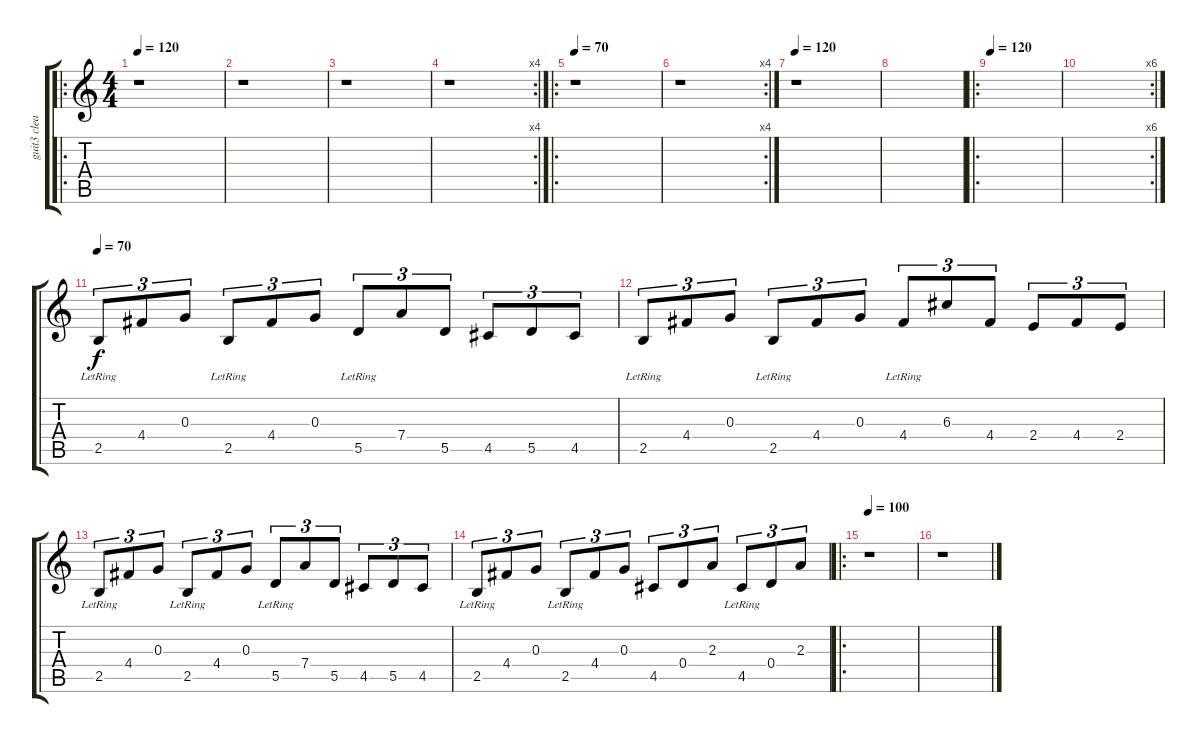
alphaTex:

\track ("guit3 clean rythm" "guit3 clea") {instrument electricguitarclean}
\staff {score tabs}
\tuning (E4 B3 G3 D3 A2 E2) {hide}
\ro
\ts (4 4)
\tempo 120
\clef g2
\ks c
r.1{dy f} |
r.1 |
r.1 |
\rc 4
r.1 |
\ro
\tempo 70
r.1 |
\rc 4
r.1 |
\tempo 120
r.1 |
|
\ro
\tempo 120
|
\rc 6
|
\tempo 70
2.5{lr}.8{tu (3 2)} 4.4.8{tu (3 2)} 0.3.8{tu (3 2)} 2.5{lr}.8{tu (3 2)} 4.4.8{tu (3 2)} 0.3.8{tu (3 2)} 5.5{lr}.8{tu (3 2)} 7.4.8{tu (3 2)} 5.5.8{tu (3 2)} 4.5.8{tu (3 2)} 5.5.8{tu (3 2)} 4.5.8{tu (3 2)} |
2.5{lr}.8{tu (3 2)} 4.4.8{tu (3 2)} 0.3.8{tu (3 2)} 2.5{lr}.8{tu (3 2)} 4.4.8{tu (3 2)} 0.3.8{tu (3 2)} 4.4{lr}.8{tu (3 2)} 6.3.8{tu (3 2)} 4.4.8{tu (3 2)} 2.4.8{tu (3 2)} 4.4.8{tu (3 2)} 2.4.8{tu (3 2)} |
2.5{lr}.8{tu (3 2)} 4.4.8{tu (3 2)} 0.3.8{tu (3 2)} 2.5{lr}.8{tu (3 2)} 4.4.8{tu (3 2)} 0.3.8{tu (3 2)} 5.5{lr}.8{tu (3 2)} 7.4.8{tu (3 2)} 5.5.8{tu (3 2)} 4.5.8{tu (3 2)} 5.5.8{tu (3 2)} 4.5.8{tu (3 2)} |
2.5{lr}.8{tu (3 2)} 4.4.8{tu (3 2)} 0.3.8{tu (3 2)} 2.5{lr}.8{tu (3 2)} 4.4.8{tu (3 2)} 0.3.8{tu (3 2)} 4.5.8{tu (3 2)} 0.4.8{tu (3 2)} 2.3.8{tu (3 2)} 4.5{lr}.8{tu (3 2)} 0.4.8{tu (3 2)} 2.3.8{tu (3 2)} |
\ro
\tempo 100
r.1 |
r.1
